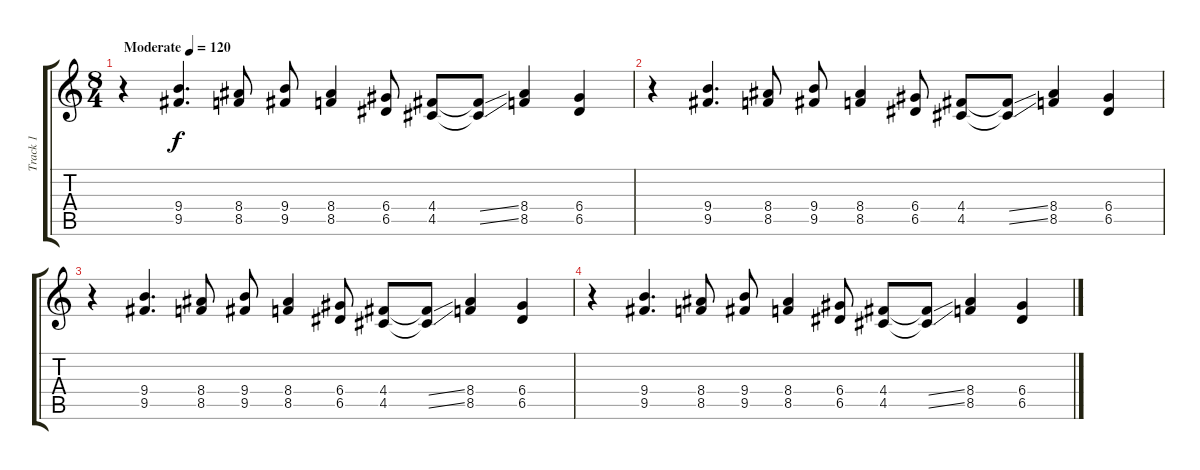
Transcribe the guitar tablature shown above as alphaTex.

\track ("Track 1" "Track 1") {instrument overdrivenguitar}
\staff {score tabs}
\tuning (E4 B3 G3 D3 A2 E2) {hide}
\ts (8 4)
\tempo (120 "Moderate")
\clef g2
\ks c
r.4{dy f instrument overdrivenguitar} (9.4 9.5).4{d} (8.4 8.5).8 (9.4 9.5).8 (8.4 8.5).4 (6.4 6.5).8 (4.4 4.5).8 (4.4{ss t} 4.5{ss t}).8 (8.4 8.5).4 (6.4 6.5).4 |
r.4 (9.4 9.5).4{d} (8.4 8.5).8 (9.4 9.5).8 (8.4 8.5).4 (6.4 6.5).8 (4.4 4.5).8 (4.4{ss t} 4.5{ss t}).8 (8.4 8.5).4 (6.4 6.5).4 |
r.4 (9.4 9.5).4{d} (8.4 8.5).8 (9.4 9.5).8 (8.4 8.5).4 (6.4 6.5).8 (4.4 4.5).8 (4.4{ss t} 4.5{ss t}).8 (8.4 8.5).4 (6.4 6.5).4 |
r.4 (9.4 9.5).4{d} (8.4 8.5).8 (9.4 9.5).8 (8.4 8.5).4 (6.4 6.5).8 (4.4 4.5).8 (4.4{ss t} 4.5{ss t}).8 (8.4 8.5).4 (6.4 6.5).4
